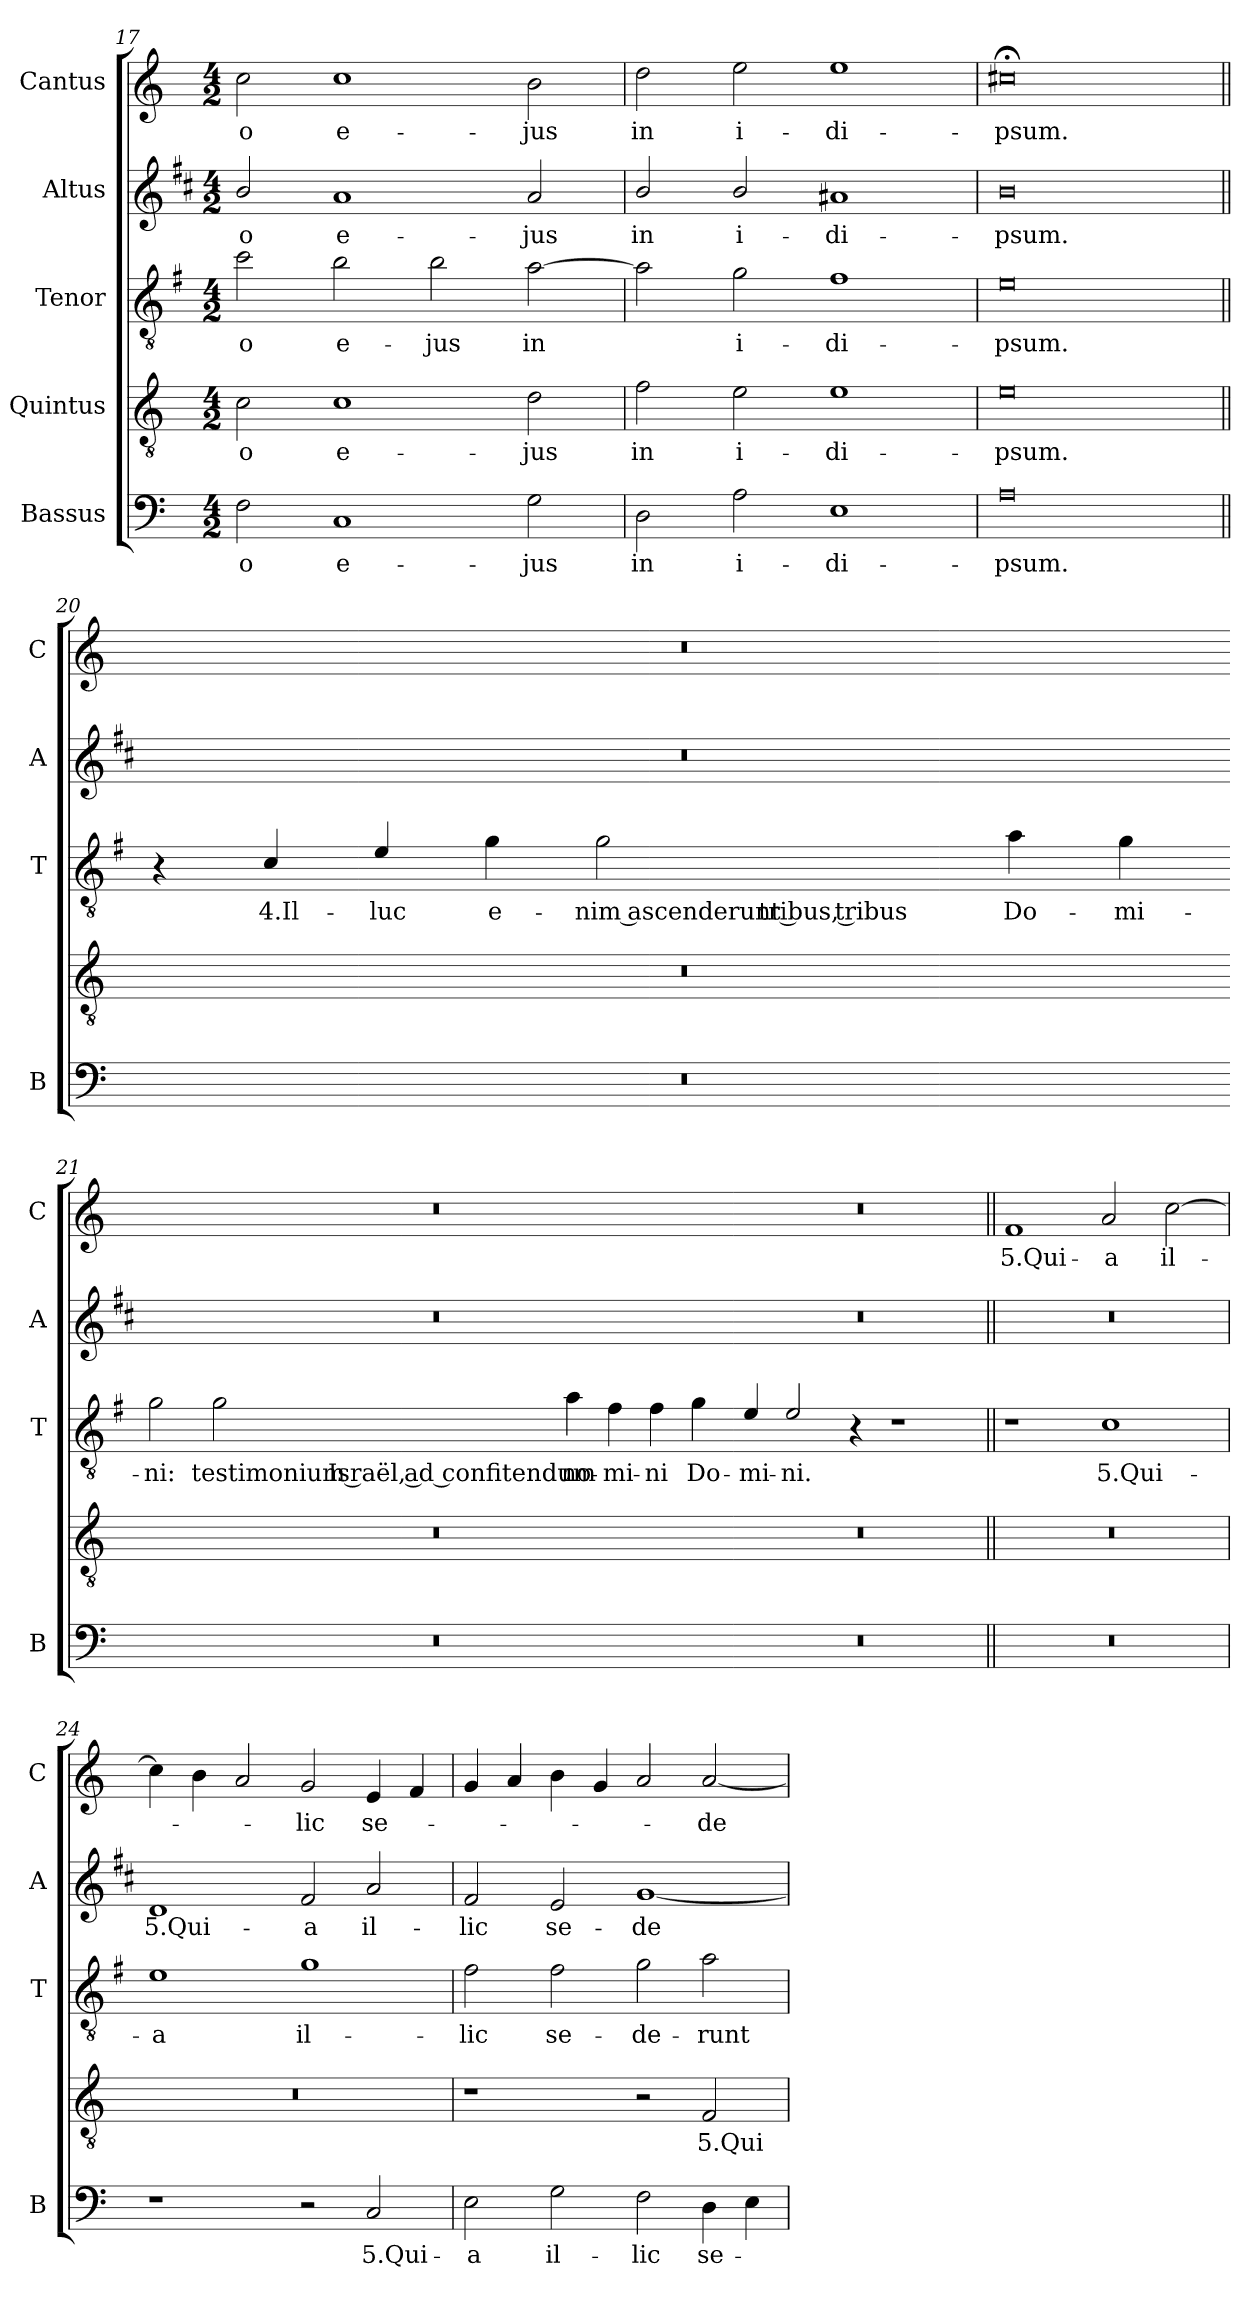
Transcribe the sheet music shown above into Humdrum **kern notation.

**kern	**text	**kern	**text	**kern	**text	**kern	**text	**kern	**text
*part5	*part5	*part4	*part4	*part3	*part3	*part2	*part2	*part1	*part1
*staff5	*staff5	*staff4	*staff4	*staff3	*staff3	*staff2	*staff2	*staff1	*staff1
*I"Bassus	*	*I"Quintus	*	*I"Tenor	*	*I"Altus	*	*I"Cantus	*
*I'B	*	*	*	*I'T	*	*I'A	*	*I'C	*
*clefF4	*	*clefGv2	*	*clefGv2	*	*clefG2	*	*clefG2	*
*	*	*	*	*ITrd4c7	*	*ITrd1c2	*	*	*
*k[]	*	*k[]	*	*k[]	*	*k[]	*	*k[]	*
*C:	*	*C:	*	*C:	*	*C:	*	*C:	*
*M4/2	*	*M4/2	*	*M4/2	*	*M4/2	*	*M4/2	*
=17	=17	=17	=17	=17	=17	=17	=17	=17	=17
!	!LO:LY:b	!	!LO:LY:b	!	!LO:LY:b	!	!LO:LY:b	!	!LO:LY:b
2F\	-o	2c\	-o	2f\	-o	2a/	-o	2cc\	-o
!	!LO:LY:b	!	!LO:LY:b	!	!LO:LY:b	!	!LO:LY:b	!	!LO:LY:b
1C	e-	1c	e-	2e\	e-	1g	e-	1cc	e-
!	!	!	!	!	!LO:LY:b	!	!	!	!
.	.	.	.	2e\	-jus	.	.	.	.
!	!LO:LY:b	!	!LO:LY:b	!	!LO:LY:b	!	!LO:LY:b	!	!LO:LY:b
2G\	-jus	2d\	-jus	[2d\	in	2g/	-jus	2b\	-jus
=18	=18	=18	=18	=18	=18	=18	=18	=18	=18
!	!LO:LY:b	!	!LO:LY:b	!	!	!	!LO:LY:b	!	!LO:LY:b
2D\	in	2f\	in	2d\]	.	2a/	in	2dd\	in
!	!LO:LY:b	!	!LO:LY:b	!	!LO:LY:b	!	!LO:LY:b	!	!LO:LY:b
2A\	i-	2e\	i-	2c\	i-	2a/	i-	2ee\	i-
!	!LO:LY:b	!	!LO:LY:b	!	!LO:LY:b	!	!LO:LY:b	!	!LO:LY:b
1E	-di-	1e	-di-	1B	-di-	1g#X	-di-	1ee	-di-
=19	=19	=19	=19	=19	=19	=19	=19	=19	=19
!	!LO:LY:b	!	!LO:LY:b	!	!LO:LY:b	!	!LO:LY:b	!	!LO:LY:b
0A	-psum.	0e	-psum.	0A	-psum.	0a	-psum.	0cc#X;<	-psum.
!!LO:LB:g=z
=20||	=20||	=20||	=20||	=20||	=20||	=20||	=20||	=20||	=20||
0r	.	0r	.	4r	.	0r	.	0r	.
!	!	!	!	!	!LO:LY:b	!	!	!	!
.	.	.	.	4F/	4.Il-	.	.	.	.
!	!	!	!	!	!LO:LY:b	!	!	!	!
.	.	.	.	4A/	-luc	.	.	.	.
!	!	!	!	!	!LO:LY:b	!	!	!	!
.	.	.	.	4c\	e-	.	.	.	.
!	!	!	!	!	!LO:LY:b	!	!	!	!
.	.	.	.	2c\	-nim ascenderunt tribus, tribus	.	.	.	.
!	!	!	!	!	!LO:LY:b	!	!	!	!
.	.	.	.	4d\	Do-	.	.	.	.
!	!	!	!	!	!LO:LY:b	!	!	!	!
.	.	.	.	4c\	-mi-	.	.	.	.
=21-	=21-	=21-	=21-	=21-	=21-	=21-	=21-	=21-	=21-
!	!	!	!	!	!LO:LY:b	!	!	!	!
0r	.	0r	.	2c\	-ni:	0r	.	0r	.
!	!	!	!	!	!LO:LY:b	!	!	!	!
.	.	.	.	2c\	testimonium Israël, ad confitendum	.	.	.	.
!	!	!	!	!	!LO:LY:b	!	!	!	!
.	.	.	.	4d\	no-	.	.	.	.
!	!	!	!	!	!LO:LY:b	!	!	!	!
.	.	.	.	4B\	-mi-	.	.	.	.
!	!	!	!	!	!LO:LY:b	!	!	!	!
.	.	.	.	4B\	-ni	.	.	.	.
!	!	!	!	!	!LO:LY:b	!	!	!	!
.	.	.	.	4c\	Do-	.	.	.	.
=22-	=22-	=22-	=22-	=22-	=22-	=22-	=22-	=22-	=22-
!	!	!	!	!	!LO:LY:b	!	!	!	!
0r	.	0r	.	4A/	-mi-	0r	.	0r	.
!	!	!	!	!	!LO:LY:b	!	!	!	!
.	.	.	.	2A/	-ni.	.	.	.	.
.	.	.	.	4r	.	.	.	.	.
.	.	.	.	1r	.	.	.	.	.
!!LO:PB:g=z
=23||	=23||	=23||	=23||	=23||	=23||	=23||	=23||	=23||	=23||
!	!	!	!	!	!	!	!	!	!LO:LY:b
0r	.	0r	.	1r	.	0r	.	1f	5.Qui-
!	!	!	!	!	!LO:LY:b	!	!	!	!LO:LY:b
.	.	.	.	1F	5.Qui-	.	.	2a/	-a
!	!	!	!	!	!	!	!	!	!LO:LY:b
.	.	.	.	.	.	.	.	[2cc\	il-
=24	=24	=24	=24	=24	=24	=24	=24	=24	=24
!	!	!	!	!	!LO:LY:b	!	!LO:LY:b	!	!
1r	.	0r	.	1A	-a	1c	5.Qui-	4cc\]	.
.	.	.	.	.	.	.	.	4b\	.
.	.	.	.	.	.	.	.	2a/	.
!	!	!	!	!	!LO:LY:b	!	!LO:LY:b	!	!LO:LY:b
2r	.	.	.	1c	il-	2e/	-a	2g/	-lic
!	!LO:LY:b	!	!	!	!	!	!LO:LY:b	!	!LO:LY:b
2C/	5.Qui-	.	.	.	.	2g/	il-	4e/	se-
.	.	.	.	.	.	.	.	4f/	.
=25	=25	=25	=25	=25	=25	=25	=25	=25	=25
!	!LO:LY:b	!	!	!	!LO:LY:b	!	!LO:LY:b	!	!
2E\	-a	1r	.	2B\	-lic	2e/	-lic	4g/	.
.	.	.	.	.	.	.	.	4a/	.
!	!LO:LY:b	!	!	!	!LO:LY:b	!	!LO:LY:b	!	!
2G\	il-	.	.	2B\	se-	2d/	se-	4b\	.
.	.	.	.	.	.	.	.	4g/	.
!	!LO:LY:b	!	!	!	!LO:LY:b	!	!LO:LY:b	!	!
2F\	-lic	2r	.	2c\	-de-	[1f	-de-	2a/	.
!	!LO:LY:b	!	!LO:LY:b	!	!LO:LY:b	!	!	!	!LO:LY:b
4D\	se-	2F/	5.Qui-	2d\	-runt	.	.	[2a/	-de-
4E\	.	.	.	.	.	.	.	.	.
=	=	=	=	=	=	=	=	=	=
*-	*-	*-	*-	*-	*-	*-	*-	*-	*-
